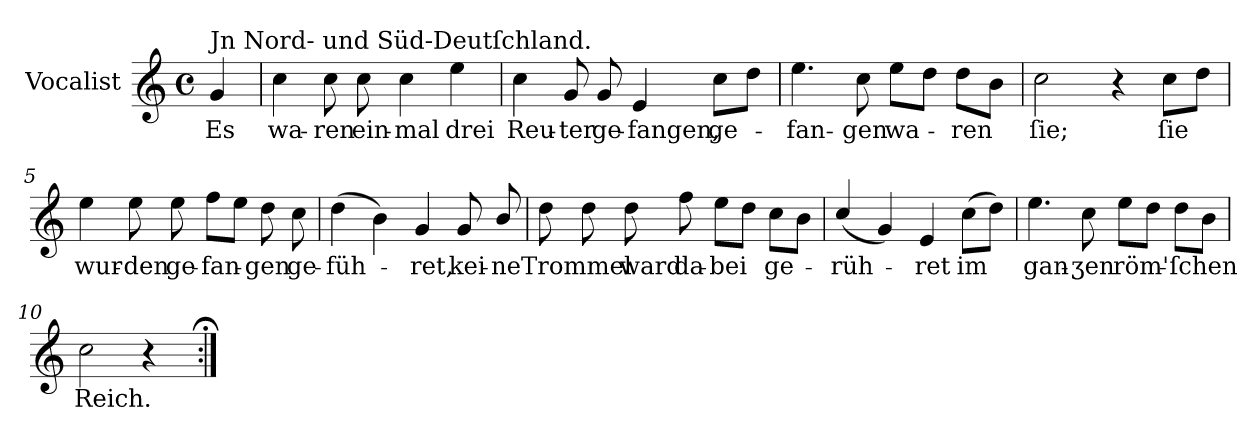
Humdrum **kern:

**kern	**text
*part1	*part1
*staff1	*staff1
*I"Vocalist	*
*k[]	*
*C:	*
*M4/4	*
*met(c)	*
=	=
!LO:TX:a:t=Jn Nord- und Süd-Deutſchland.	!
4g	Es
=1	=1
4cc	wa-
8cc	-ren
8cc	ein-
4cc	-mal
4ee	drei
=2	=2
4cc	Reu-
8g	-ter
8g	ge-
4e	-fangen,
8ccL	ge-
8ddJ	.
=3	=3
4.ee	-fan-
8cc	-gen
8eeL	wa-
8ddJ	.
8ddL	-ren
8bJ	.
=4	=4
2cc	ſie;
4r	.
8ccL	ſie
8ddJ	.
=5	=5
4ee	wur-
8ee	-den
8ee	ge-
8ffL	-fan-
8eeJ	.
8dd	-gen
8cc	ge-
=6	=6
(4dd	-füh-
4b)	.
4g	-ret,
8g	kei-
8b/	-ne
=7	=7
8dd	Trommel
8dd	.
8dd	ward
8ff	da-
8eeL	-bei
8ddJ	.
8ccL	ge-
8bJ	.
=8	=8
(4cc/	-rüh-
4g)	.
4e	-ret
(8ccL	im
8ddJ)	.
=9	=9
4.ee	gan-
8cc	-ʒen
8eeL	röm'-
8ddJ	.
8ddL	-ſchen
8bJ	.
=10	=10
2cc	Reich.
4r	.
=:|!;	=:|!;
*-	*-
